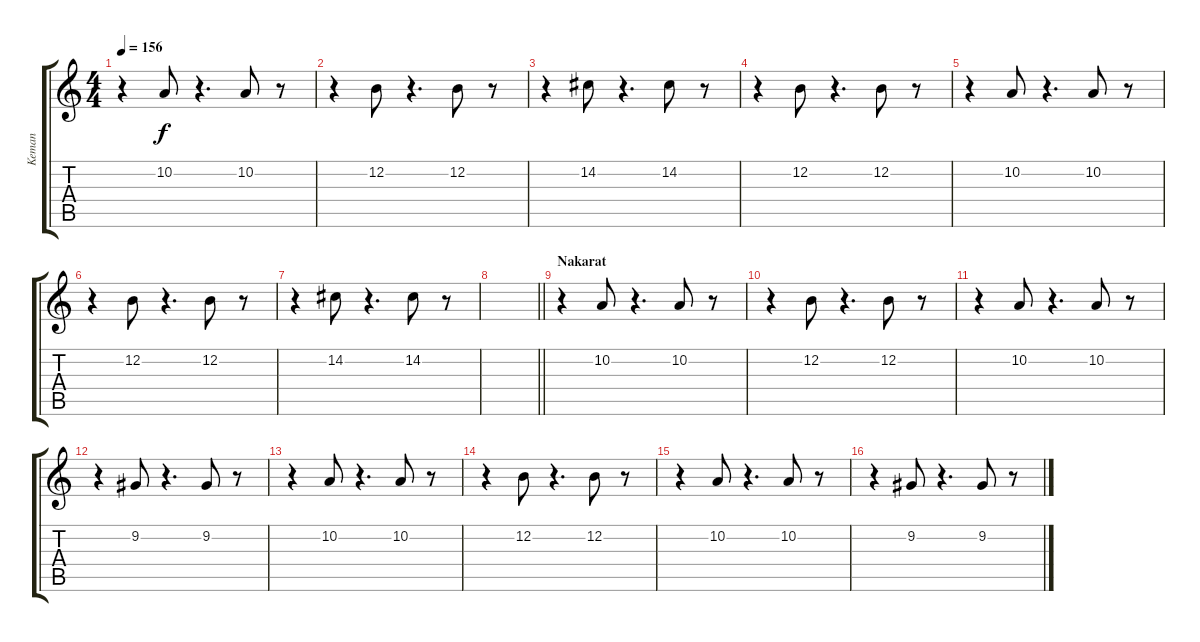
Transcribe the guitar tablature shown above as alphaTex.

\track ("Keman" "Keman") {instrument stringensemble1}
\staff {score tabs}
\tuning (E4 B3 G3 D3 A2 E2) {hide}
\ts (4 4)
\tempo 156
\clef g2
\ks c
r.4{dy f} 10.2.8 r.4{d} 10.2.8 r.8 |
r.4 12.2.8 r.4{d} 12.2.8 r.8 |
r.4 14.2.8 r.4{d} 14.2.8 r.8 |
r.4 12.2.8 r.4{d} 12.2.8 r.8 |
r.4 10.2.8 r.4{d} 10.2.8 r.8 |
r.4 12.2.8 r.4{d} 12.2.8 r.8 |
r.4 14.2.8 r.4{d} 14.2.8 r.8 |
\barLineRight lightlight
|
\section ("" "Nakarat")
r.4{volume 13} 10.2.8 r.4{d} 10.2.8 r.8 |
r.4 12.2.8 r.4{d} 12.2.8 r.8 |
r.4 10.2.8 r.4{d} 10.2.8 r.8 |
r.4 9.2.8 r.4{d} 9.2.8 r.8 |
r.4 10.2.8 r.4{d} 10.2.8 r.8 |
r.4 12.2.8 r.4{d} 12.2.8 r.8 |
r.4 10.2.8 r.4{d} 10.2.8 r.8 |
r.4 9.2.8 r.4{d} 9.2.8 r.8
